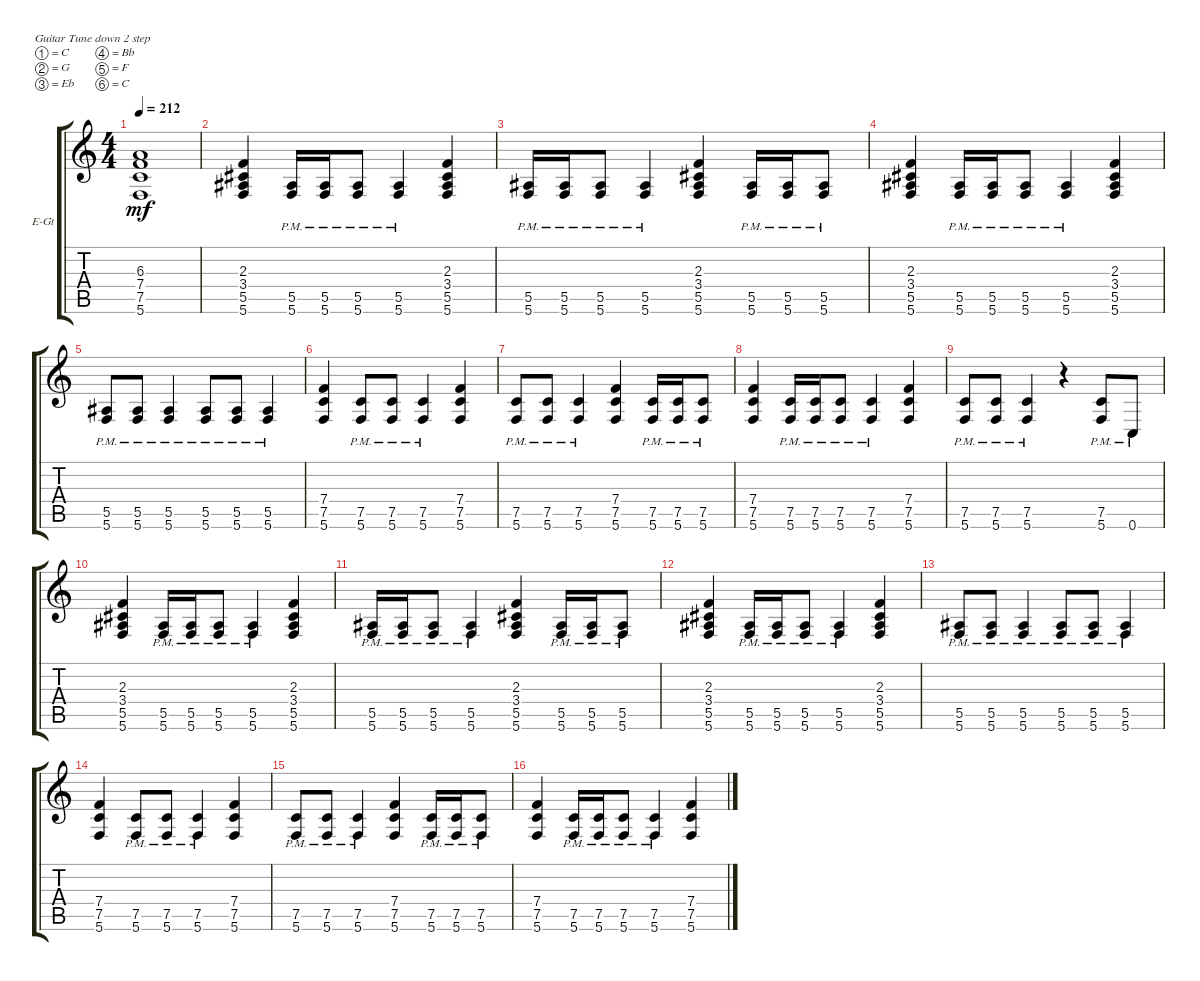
\defaultSystemsLayout 4
\bracketExtendMode groupsimilarinstruments
\firstSystemTrackNameOrientation horizontal
\otherSystemsTrackNameOrientation horizontal
\track ("Eschbach Rhythm" "E-Gt") {instrument overdrivenguitar}
\staff {score tabs}
\tuning (C4 G3 Eb3 Bb2 F2 C2)
\ts (4 4)
\tempo 212
\clef g2
\ks c
(5.6{t} 7.5{t} 7.4{t} 6.3{t}).1{dy mf} |
(5.6 5.5 3.4 2.3).4 (5.6{pm} 5.5{pm}).16 (5.6{pm} 5.5{pm}).16 (5.6{pm} 5.5{pm}).8 (5.6{pm} 5.5{pm}).4 (5.6 5.5 3.4 2.3).4 |
(5.6{pm} 5.5{pm}).16 (5.6{pm} 5.5{pm}).16 (5.6{pm} 5.5{pm}).8 (5.6{pm} 5.5{pm}).4 (5.6 5.5 3.4 2.3).4 (5.6{pm} 5.5{pm}).16 (5.6{pm} 5.5{pm}).16 (5.6{pm} 5.5{pm}).8 |
(5.6 5.5 3.4 2.3).4 (5.6{pm} 5.5{pm}).16 (5.6{pm} 5.5{pm}).16 (5.6{pm} 5.5{pm}).8 (5.6{pm} 5.5{pm}).4 (5.6 5.5 3.4 2.3).4 |
(5.6{pm} 5.5{pm}).8 (5.6{pm} 5.5{pm}).8 (5.6{pm} 5.5{pm}).4 (5.6{pm} 5.5{pm}).8 (5.6{pm} 5.5{pm}).8 (5.6{pm} 5.5{pm}).4 |
(5.6 7.5 7.4).4 (5.6{pm} 7.5{pm}).8 (5.6{pm} 7.5{pm}).8 (5.6{pm} 7.5{pm}).4 (5.6 7.5 7.4).4 |
(5.6{pm} 7.5{pm}).8 (5.6{pm} 7.5{pm}).8 (5.6{pm} 7.5{pm}).4 (5.6 7.5 7.4).4 (5.6{pm} 7.5{pm}).16 (5.6{pm} 7.5{pm}).16 (5.6{pm} 7.5{pm}).8 |
(5.6 7.5 7.4).4 (5.6{pm} 7.5{pm}).16 (5.6{pm} 7.5{pm}).16 (5.6{pm} 7.5{pm}).8 (5.6{pm} 7.5{pm}).4 (5.6 7.5 7.4).4 |
(5.6{pm} 7.5{pm}).8 (5.6{pm} 7.5{pm}).8 (5.6{pm} 7.5{pm}).4 r.4 (5.6{pm} 7.5{pm}).8 0.6{pm}.8 |
(5.6 5.5 3.4 2.3).4 (5.6{pm} 5.5{pm}).16 (5.6{pm} 5.5{pm}).16 (5.6{pm} 5.5{pm}).8 (5.6{pm} 5.5{pm}).4 (5.6 5.5 3.4 2.3).4 |
(5.6{pm} 5.5{pm}).16 (5.6{pm} 5.5{pm}).16 (5.6{pm} 5.5{pm}).8 (5.6{pm} 5.5{pm}).4 (5.6 5.5 3.4 2.3).4 (5.6{pm} 5.5{pm}).16 (5.6{pm} 5.5{pm}).16 (5.6{pm} 5.5{pm}).8 |
(5.6 5.5 3.4 2.3).4 (5.6{pm} 5.5{pm}).16 (5.6{pm} 5.5{pm}).16 (5.6{pm} 5.5{pm}).8 (5.6{pm} 5.5{pm}).4 (5.6 5.5 3.4 2.3).4 |
(5.6{pm} 5.5{pm}).8 (5.6{pm} 5.5{pm}).8 (5.6{pm} 5.5{pm}).4 (5.6{pm} 5.5{pm}).8 (5.6{pm} 5.5{pm}).8 (5.6{pm} 5.5{pm}).4 |
(5.6 7.5 7.4).4 (5.6{pm} 7.5{pm}).8 (5.6{pm} 7.5{pm}).8 (5.6{pm} 7.5{pm}).4 (5.6 7.5 7.4).4 |
(5.6{pm} 7.5{pm}).8 (5.6{pm} 7.5{pm}).8 (5.6{pm} 7.5{pm}).4 (5.6 7.5 7.4).4 (5.6{pm} 7.5{pm}).16 (5.6{pm} 7.5{pm}).16 (5.6{pm} 7.5{pm}).8 |
(5.6 7.5 7.4).4 (5.6{pm} 7.5{pm}).16 (5.6{pm} 7.5{pm}).16 (5.6{pm} 7.5{pm}).8 (5.6{pm} 7.5{pm}).4 (5.6 7.5 7.4).4
